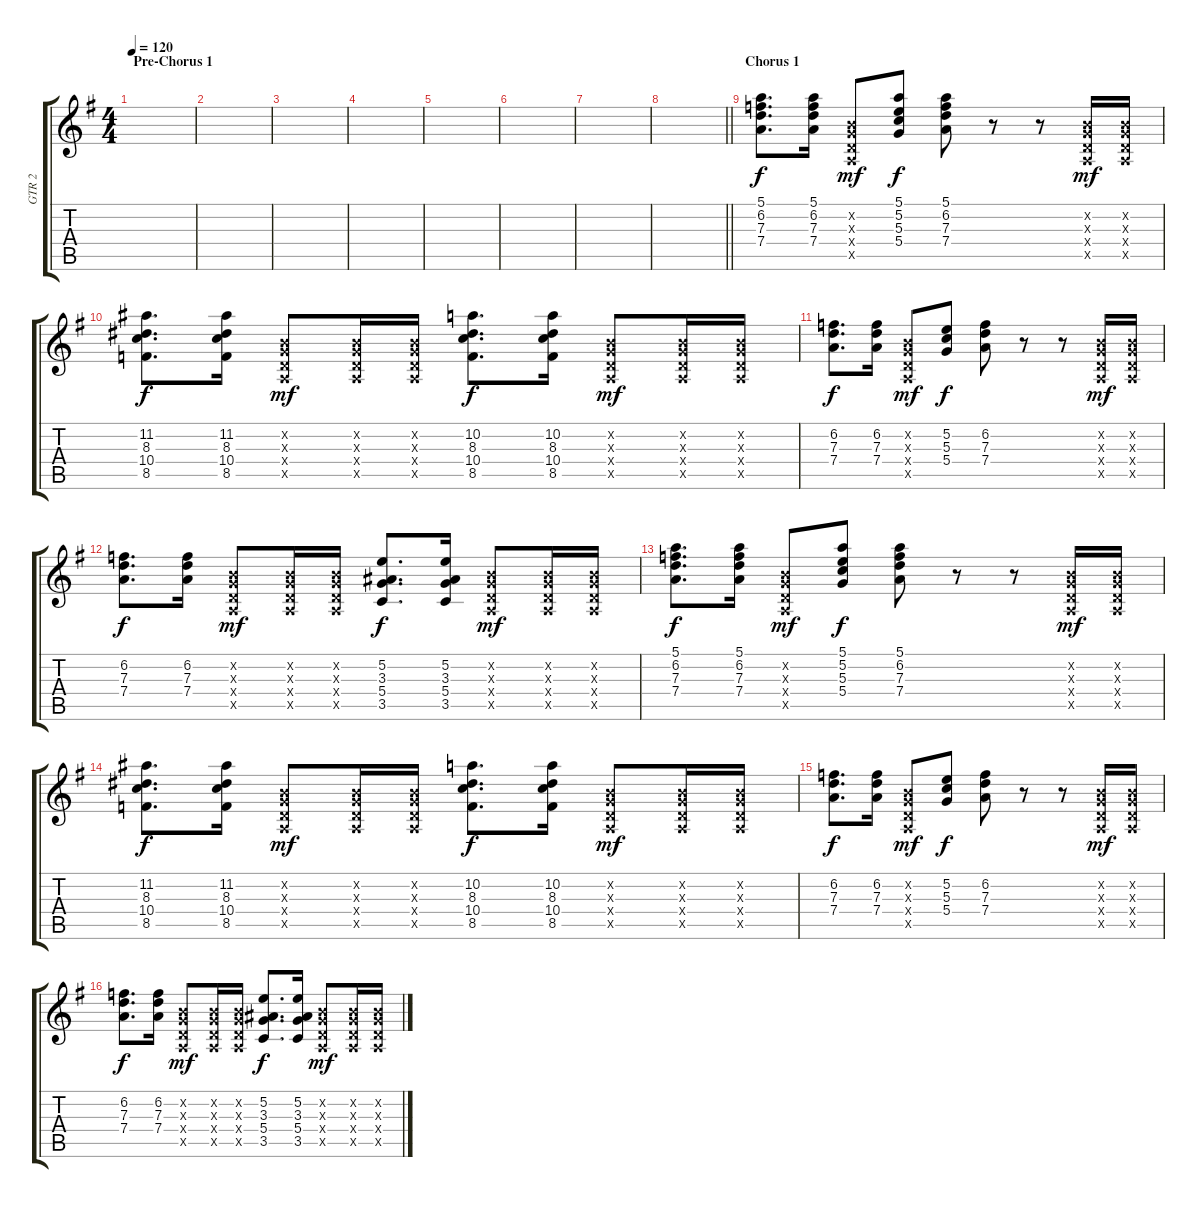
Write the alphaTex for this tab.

\track ("GTR 2" "GTR 2") {instrument electricguitarjazz}
\staff {score tabs}
\tuning (E4 B3 G3 D3 A2 E2) {hide}
\ts (4 4)
\section ("" "Pre-Chorus 1")
\tempo 120
\clef g2
\ks g
|
|
|
|
|
|
|
\barLineRight lightlight
|
\section ("" "Chorus 1")
(5.1 6.2 7.3 7.4).8{d dy f} (5.1 6.2 7.3 7.4).16 (0.2{x} 0.3{x} 0.4{x} 0.5{x}).8{dy mf} (5.1 5.2 5.3 5.4).8{dy f} (5.1 6.2 7.3 7.4).8 r.8 r.8 (0.2{x} 0.3{x} 0.4{x} 0.5{x}).16{dy mf} (0.2{x} 0.3{x} 0.4{x} 0.5{x}).16 |
(11.2 8.3 10.4 8.5).8{d dy f} (11.2 8.3 10.4 8.5).16 (0.2{x} 0.3{x} 0.4{x} 0.5{x}).8{dy mf} (0.2{x} 0.3{x} 0.4{x} 0.5{x}).16 (0.2{x} 0.3{x} 0.4{x} 0.5{x}).16 (10.2 8.3 10.4 8.5).8{d dy f} (10.2 8.3 10.4 8.5).16 (0.2{x} 0.3{x} 0.4{x} 0.5{x}).8{dy mf} (0.2{x} 0.3{x} 0.4{x} 0.5{x}).16 (0.2{x} 0.3{x} 0.4{x} 0.5{x}).16 |
(6.2 7.3 7.4).8{d dy f} (6.2 7.3 7.4).16 (0.2{x} 0.3{x} 0.4{x} 0.5{x}).8{dy mf} (5.2 5.3 5.4).8{dy f} (6.2 7.3 7.4).8 r.8 r.8 (0.2{x} 0.3{x} 0.4{x} 0.5{x}).16{dy mf} (0.2{x} 0.3{x} 0.4{x} 0.5{x}).16 |
(6.2 7.3 7.4).8{d dy f} (6.2 7.3 7.4).16 (0.2{x} 0.3{x} 0.4{x} 0.5{x}).8{dy mf} (0.2{x} 0.3{x} 0.4{x} 0.5{x}).16 (0.2{x} 0.3{x} 0.4{x} 0.5{x}).16 (5.2 3.3 5.4 3.5).8{d dy f} (5.2 3.3 5.4 3.5).16 (0.2{x} 0.3{x} 0.4{x} 0.5{x}).8{dy mf} (0.2{x} 0.3{x} 0.4{x} 0.5{x}).16 (0.2{x} 0.3{x} 0.4{x} 0.5{x}).16 |
(5.1 6.2 7.3 7.4).8{d dy f} (5.1 6.2 7.3 7.4).16 (0.2{x} 0.3{x} 0.4{x} 0.5{x}).8{dy mf} (5.1 5.2 5.3 5.4).8{dy f} (5.1 6.2 7.3 7.4).8 r.8 r.8 (0.2{x} 0.3{x} 0.4{x} 0.5{x}).16{dy mf} (0.2{x} 0.3{x} 0.4{x} 0.5{x}).16 |
(11.2 8.3 10.4 8.5).8{d dy f} (11.2 8.3 10.4 8.5).16 (0.2{x} 0.3{x} 0.4{x} 0.5{x}).8{dy mf} (0.2{x} 0.3{x} 0.4{x} 0.5{x}).16 (0.2{x} 0.3{x} 0.4{x} 0.5{x}).16 (10.2 8.3 10.4 8.5).8{d dy f} (10.2 8.3 10.4 8.5).16 (0.2{x} 0.3{x} 0.4{x} 0.5{x}).8{dy mf} (0.2{x} 0.3{x} 0.4{x} 0.5{x}).16 (0.2{x} 0.3{x} 0.4{x} 0.5{x}).16 |
(6.2 7.3 7.4).8{d dy f} (6.2 7.3 7.4).16 (0.2{x} 0.3{x} 0.4{x} 0.5{x}).8{dy mf} (5.2 5.3 5.4).8{dy f} (6.2 7.3 7.4).8 r.8 r.8 (0.2{x} 0.3{x} 0.4{x} 0.5{x}).16{dy mf} (0.2{x} 0.3{x} 0.4{x} 0.5{x}).16 |
(6.2 7.3 7.4).8{d dy f} (6.2 7.3 7.4).16 (0.2{x} 0.3{x} 0.4{x} 0.5{x}).8{dy mf} (0.2{x} 0.3{x} 0.4{x} 0.5{x}).16 (0.2{x} 0.3{x} 0.4{x} 0.5{x}).16 (5.2 3.3 5.4 3.5).8{d dy f} (5.2 3.3 5.4 3.5).16 (0.2{x} 0.3{x} 0.4{x} 0.5{x}).8{dy mf} (0.2{x} 0.3{x} 0.4{x} 0.5{x}).16 (0.2{x} 0.3{x} 0.4{x} 0.5{x}).16
